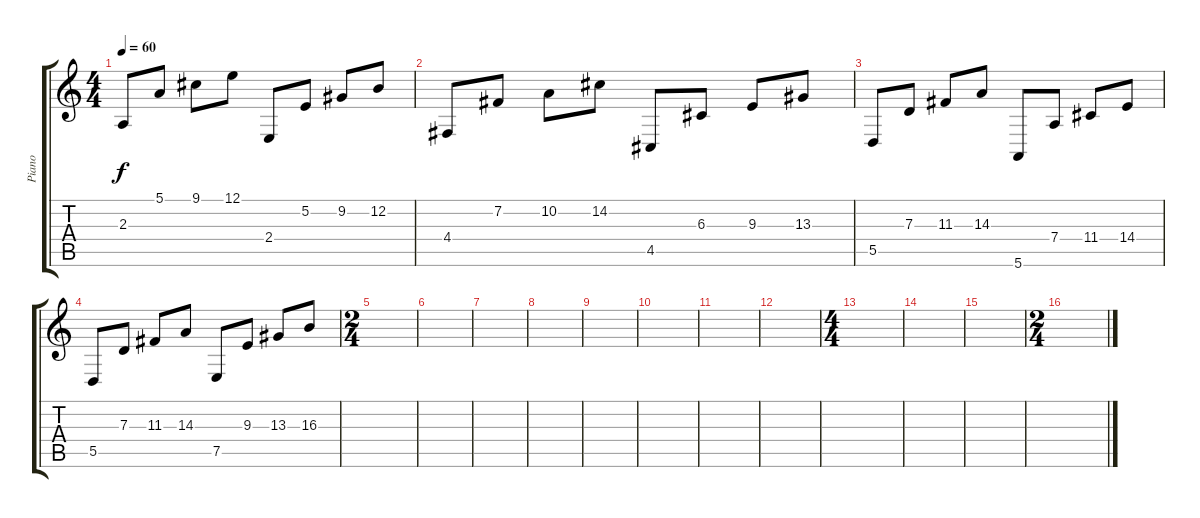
\track ("Piano" "Piano") {instrument acousticgrandpiano}
\staff {score tabs}
\tuning (E4 B3 G3 D3 A2 E2) {hide}
\ts (4 4)
\tempo 60
\clef g2
\ks c
2.3.8{dy f} 5.1.8 9.1.8 12.1.8 2.4.8 5.2.8 9.2.8 12.2.8 |
4.4.8 7.2.8 10.2.8 14.2.8 4.5.8 6.3.8 9.3.8 13.3.8 |
5.5.8 7.3.8 11.3.8 14.3.8 5.6.8 7.4.8 11.4.8 14.4.8 |
5.5.8 7.3.8 11.3.8 14.3.8 7.5.8 9.3.8 13.3.8 16.3.8 |
\ts (2 4)
|
|
|
|
|
|
|
|
\ts (4 4)
|
|
|
\ts (2 4)
